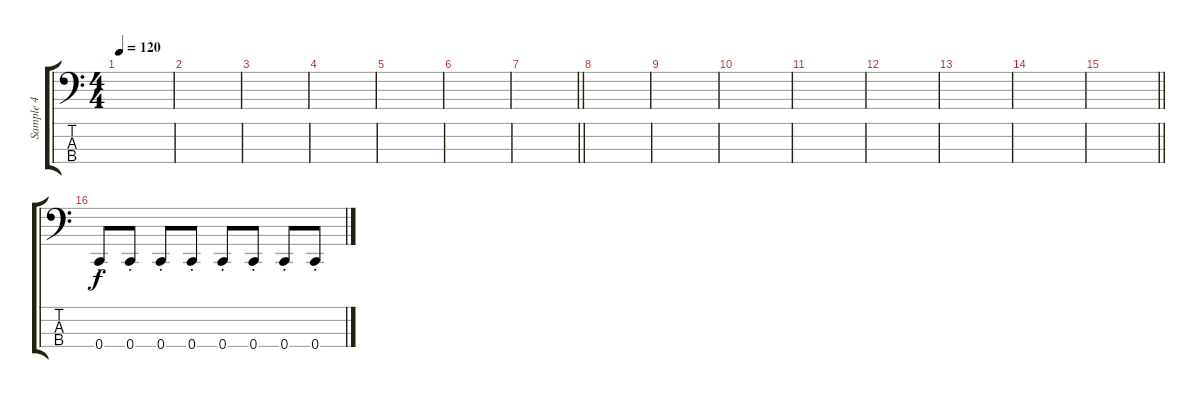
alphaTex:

\track ("Sample 4" "Sample 4") {instrument synthbass1}
\staff {score tabs}
\tuning (F2 C2 G1 C1) {hide}
\ts (4 4)
\tempo 120
\clef f4
\ks c
|
|
|
|
|
|
\barLineRight lightlight
|
\section ("" " ")
|
|
|
|
|
|
|
\barLineRight lightlight
|
\section ("" " ")
0.4{st}.8{dy f} 0.4{st}.8 0.4{st}.8 0.4{st}.8 0.4{st}.8 0.4{st}.8 0.4{st}.8 0.4{st}.8
